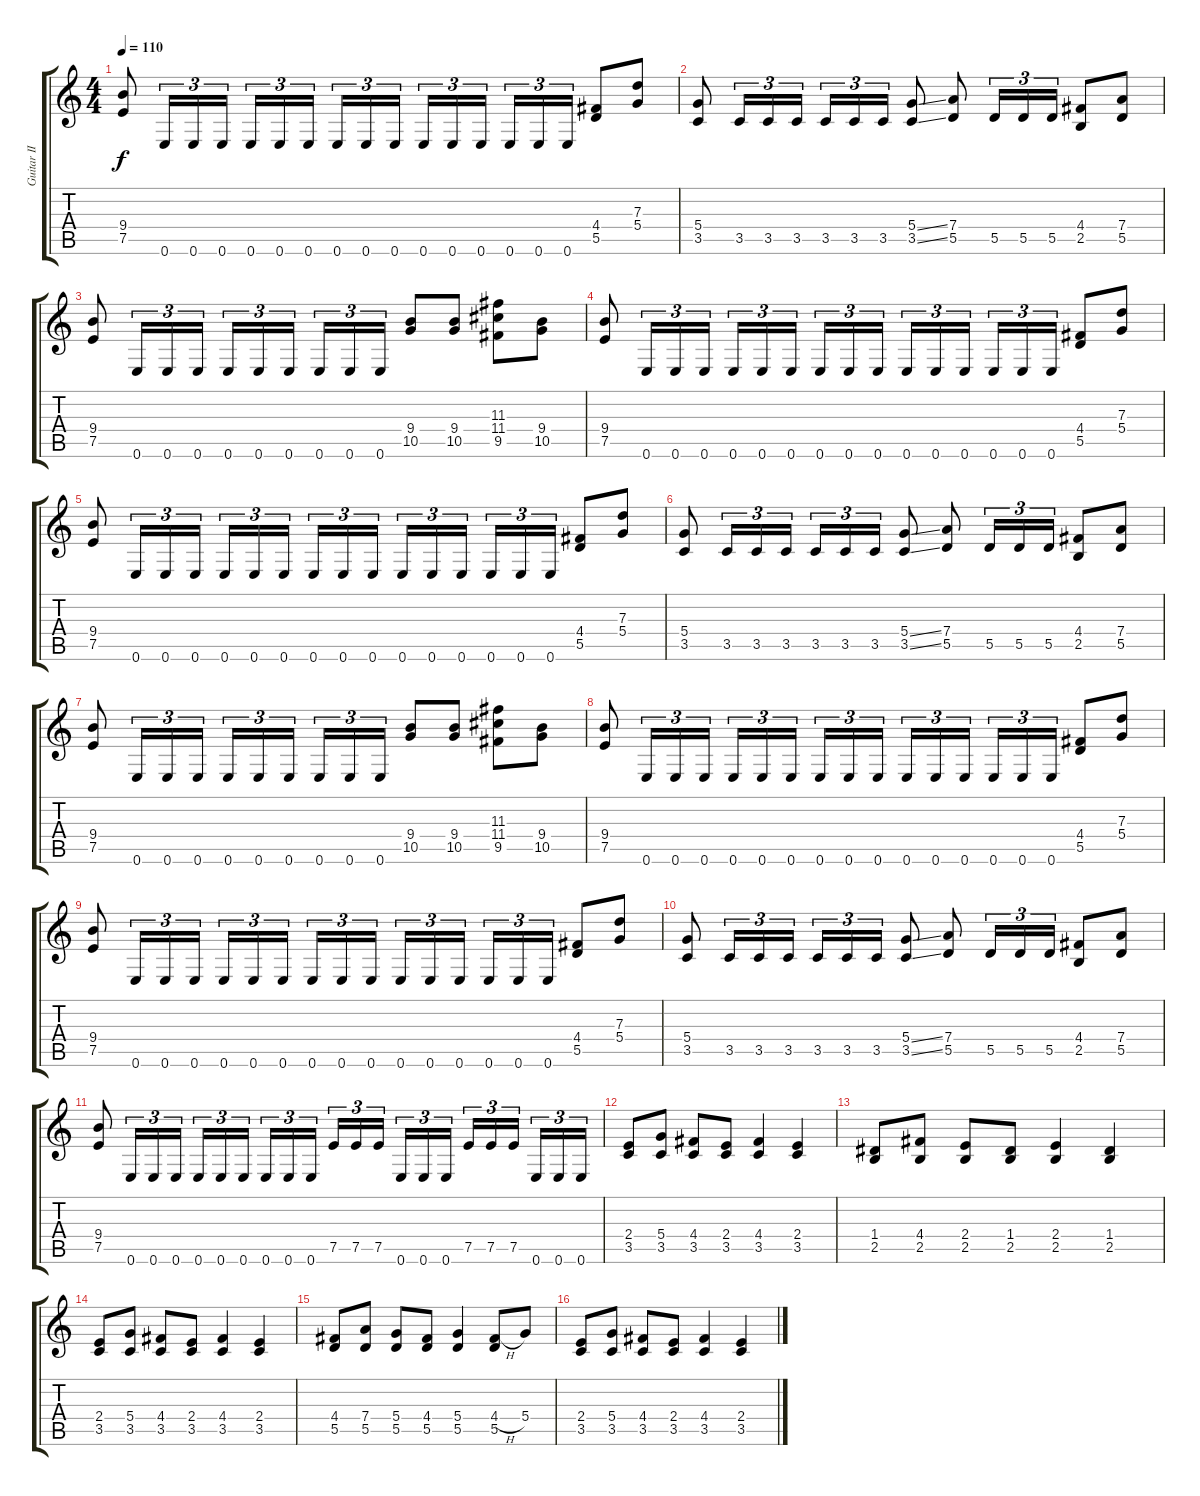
\track ("Guitar II" "Guitar II") {instrument distortionguitar}
\staff {score tabs}
\tuning (E4 B3 G3 D3 A2 E2) {hide}
\ts (4 4)
\tempo 110
\clef g2
\ks c
(9.4 7.5).8{dy f} 0.6.16{tu (3 2)} 0.6.16{tu (3 2)} 0.6.16{tu (3 2)} 0.6.16{tu (3 2)} 0.6.16{tu (3 2)} 0.6.16{tu (3 2)} 0.6.16{tu (3 2)} 0.6.16{tu (3 2)} 0.6.16{tu (3 2)} 0.6.16{tu (3 2)} 0.6.16{tu (3 2)} 0.6.16{tu (3 2)} 0.6.16{tu (3 2)} 0.6.16{tu (3 2)} 0.6.16{tu (3 2)} (4.4 5.5).8 (7.3 5.4).8 |
(5.4 3.5).8 3.5.16{tu (3 2)} 3.5.16{tu (3 2)} 3.5.16{tu (3 2)} 3.5.16{tu (3 2)} 3.5.16{tu (3 2)} 3.5.16{tu (3 2)} (5.4{ss} 3.5{ss}).8 (7.4 5.5).8 5.5.16{tu (3 2)} 5.5.16{tu (3 2)} 5.5.16{tu (3 2)} (4.4 2.5).8 (7.4 5.5).8 |
(9.4 7.5).8 0.6.16{tu (3 2)} 0.6.16{tu (3 2)} 0.6.16{tu (3 2)} 0.6.16{tu (3 2)} 0.6.16{tu (3 2)} 0.6.16{tu (3 2)} 0.6.16{tu (3 2)} 0.6.16{tu (3 2)} 0.6.16{tu (3 2)} (9.4 10.5).8 (9.4 10.5).8 (11.3 11.4 9.5).8 (9.4 10.5).8 |
(9.4 7.5).8 0.6.16{tu (3 2)} 0.6.16{tu (3 2)} 0.6.16{tu (3 2)} 0.6.16{tu (3 2)} 0.6.16{tu (3 2)} 0.6.16{tu (3 2)} 0.6.16{tu (3 2)} 0.6.16{tu (3 2)} 0.6.16{tu (3 2)} 0.6.16{tu (3 2)} 0.6.16{tu (3 2)} 0.6.16{tu (3 2)} 0.6.16{tu (3 2)} 0.6.16{tu (3 2)} 0.6.16{tu (3 2)} (4.4 5.5).8 (7.3 5.4).8 |
(9.4 7.5).8 0.6.16{tu (3 2)} 0.6.16{tu (3 2)} 0.6.16{tu (3 2)} 0.6.16{tu (3 2)} 0.6.16{tu (3 2)} 0.6.16{tu (3 2)} 0.6.16{tu (3 2)} 0.6.16{tu (3 2)} 0.6.16{tu (3 2)} 0.6.16{tu (3 2)} 0.6.16{tu (3 2)} 0.6.16{tu (3 2)} 0.6.16{tu (3 2)} 0.6.16{tu (3 2)} 0.6.16{tu (3 2)} (4.4 5.5).8 (7.3 5.4).8 |
(5.4 3.5).8 3.5.16{tu (3 2)} 3.5.16{tu (3 2)} 3.5.16{tu (3 2)} 3.5.16{tu (3 2)} 3.5.16{tu (3 2)} 3.5.16{tu (3 2)} (5.4{ss} 3.5{ss}).8 (7.4 5.5).8 5.5.16{tu (3 2)} 5.5.16{tu (3 2)} 5.5.16{tu (3 2)} (4.4 2.5).8 (7.4 5.5).8 |
(9.4 7.5).8 0.6.16{tu (3 2)} 0.6.16{tu (3 2)} 0.6.16{tu (3 2)} 0.6.16{tu (3 2)} 0.6.16{tu (3 2)} 0.6.16{tu (3 2)} 0.6.16{tu (3 2)} 0.6.16{tu (3 2)} 0.6.16{tu (3 2)} (9.4 10.5).8 (9.4 10.5).8 (11.3 11.4 9.5).8 (9.4 10.5).8 |
(9.4 7.5).8 0.6.16{tu (3 2)} 0.6.16{tu (3 2)} 0.6.16{tu (3 2)} 0.6.16{tu (3 2)} 0.6.16{tu (3 2)} 0.6.16{tu (3 2)} 0.6.16{tu (3 2)} 0.6.16{tu (3 2)} 0.6.16{tu (3 2)} 0.6.16{tu (3 2)} 0.6.16{tu (3 2)} 0.6.16{tu (3 2)} 0.6.16{tu (3 2)} 0.6.16{tu (3 2)} 0.6.16{tu (3 2)} (4.4 5.5).8 (7.3 5.4).8 |
(9.4 7.5).8 0.6.16{tu (3 2)} 0.6.16{tu (3 2)} 0.6.16{tu (3 2)} 0.6.16{tu (3 2)} 0.6.16{tu (3 2)} 0.6.16{tu (3 2)} 0.6.16{tu (3 2)} 0.6.16{tu (3 2)} 0.6.16{tu (3 2)} 0.6.16{tu (3 2)} 0.6.16{tu (3 2)} 0.6.16{tu (3 2)} 0.6.16{tu (3 2)} 0.6.16{tu (3 2)} 0.6.16{tu (3 2)} (4.4 5.5).8 (7.3 5.4).8 |
(5.4 3.5).8 3.5.16{tu (3 2)} 3.5.16{tu (3 2)} 3.5.16{tu (3 2)} 3.5.16{tu (3 2)} 3.5.16{tu (3 2)} 3.5.16{tu (3 2)} (5.4{ss} 3.5{ss}).8 (7.4 5.5).8 5.5.16{tu (3 2)} 5.5.16{tu (3 2)} 5.5.16{tu (3 2)} (4.4 2.5).8 (7.4 5.5).8 |
(9.4 7.5).8 0.6.16{tu (3 2)} 0.6.16{tu (3 2)} 0.6.16{tu (3 2)} 0.6.16{tu (3 2)} 0.6.16{tu (3 2)} 0.6.16{tu (3 2)} 0.6.16{tu (3 2)} 0.6.16{tu (3 2)} 0.6.16{tu (3 2)} 7.5.16{tu (3 2)} 7.5.16{tu (3 2)} 7.5.16{tu (3 2)} 0.6.16{tu (3 2)} 0.6.16{tu (3 2)} 0.6.16{tu (3 2)} 7.5.16{tu (3 2)} 7.5.16{tu (3 2)} 7.5.16{tu (3 2)} 0.6.16{tu (3 2)} 0.6.16{tu (3 2)} 0.6.16{tu (3 2)} |
(2.4 3.5).8 (5.4 3.5).8 (4.4 3.5).8 (2.4 3.5).8 (4.4 3.5).4 (2.4 3.5).4 |
(1.4 2.5).8 (4.4 2.5).8 (2.4 2.5).8 (1.4 2.5).8 (2.4 2.5).4 (1.4 2.5).4 |
(2.4 3.5).8 (5.4 3.5).8 (4.4 3.5).8 (2.4 3.5).8 (4.4 3.5).4 (2.4 3.5).4 |
(4.4 5.5).8 (7.4 5.5).8 (5.4 5.5).8 (4.4 5.5).8 (5.4 5.5).4 (4.4{h} 5.5).8 5.4.8 |
(2.4 3.5).8 (5.4 3.5).8 (4.4 3.5).8 (2.4 3.5).8 (4.4 3.5).4 (2.4 3.5).4
